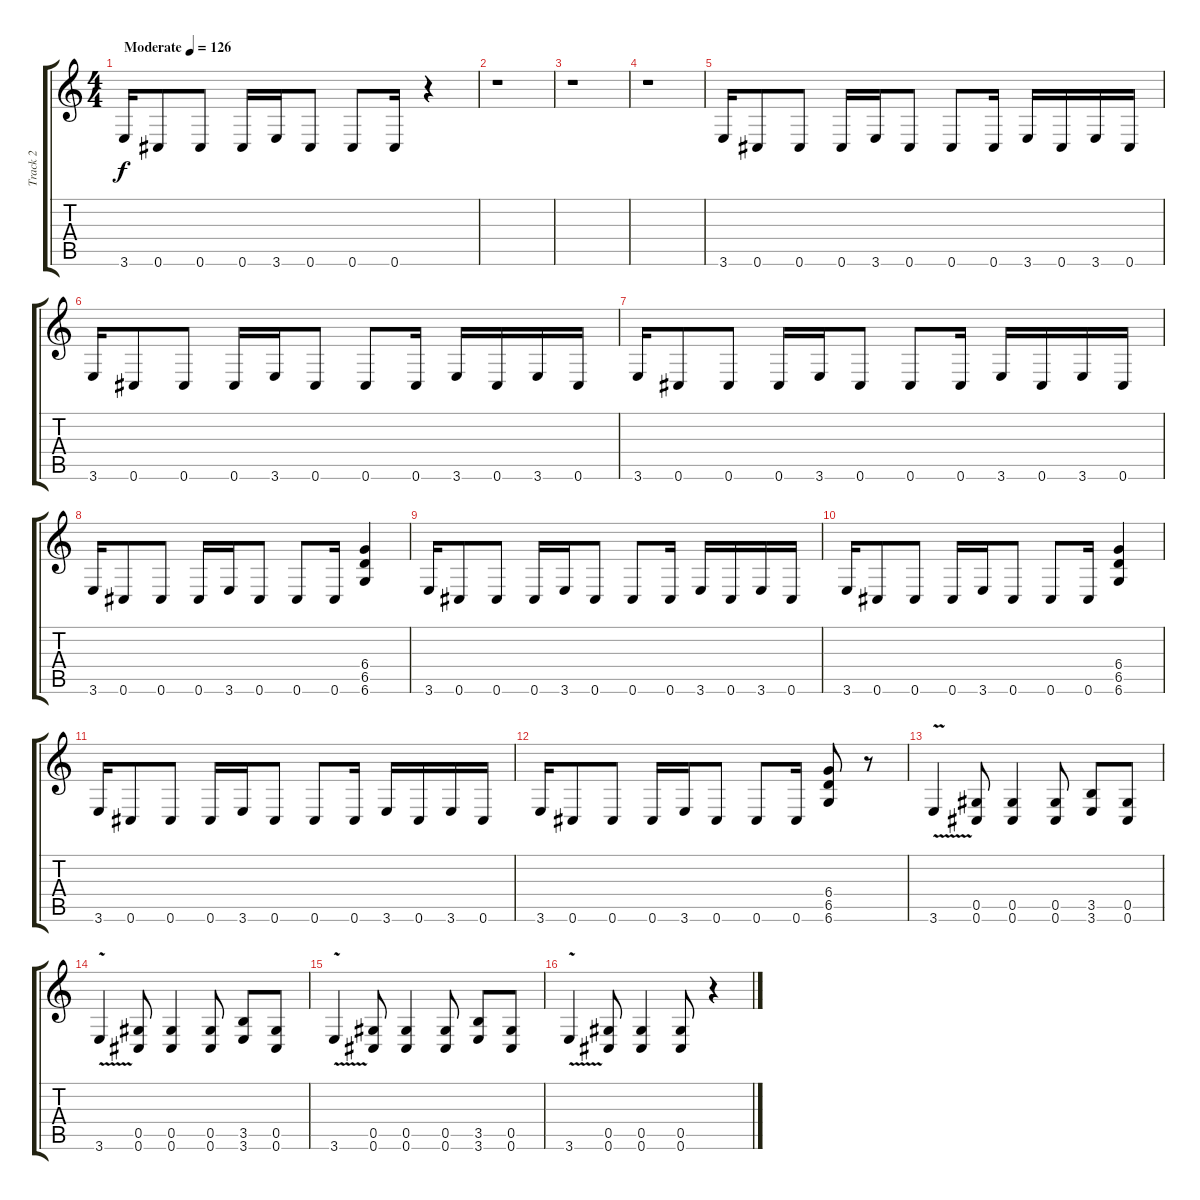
\track ("Track 2" "Track 2") {instrument distortionguitar}
\staff {score tabs}
\tuning (Eb4 Bb3 Gb3 Db3 Ab2 Db2) {hide}
\ts (4 4)
\tempo (126 "Moderate")
\clef g2
\ks c
3.6.16{dy f instrument distortionguitar} 0.6.8 0.6.8 0.6.16 3.6.16 0.6.8 0.6.8 0.6.16 r.4 |
r.1 |
r.1 |
r.1 |
3.6.16 0.6.8 0.6.8 0.6.16 3.6.16 0.6.8 0.6.8 0.6.16 3.6.16 0.6.16 3.6.16 0.6.16 |
3.6.16 0.6.8 0.6.8 0.6.16 3.6.16 0.6.8 0.6.8 0.6.16 3.6.16 0.6.16 3.6.16 0.6.16 |
3.6.16 0.6.8 0.6.8 0.6.16 3.6.16 0.6.8 0.6.8 0.6.16 3.6.16 0.6.16 3.6.16 0.6.16 |
3.6.16 0.6.8 0.6.8 0.6.16 3.6.16 0.6.8 0.6.8 0.6.16 (6.4 6.5 6.6).4 |
3.6.16 0.6.8 0.6.8 0.6.16 3.6.16 0.6.8 0.6.8 0.6.16 3.6.16 0.6.16 3.6.16 0.6.16 |
3.6.16 0.6.8 0.6.8 0.6.16 3.6.16 0.6.8 0.6.8 0.6.16 (6.4 6.5 6.6).4 |
3.6.16 0.6.8 0.6.8 0.6.16 3.6.16 0.6.8 0.6.8 0.6.16 3.6.16 0.6.16 3.6.16 0.6.16 |
3.6.16 0.6.8 0.6.8 0.6.16 3.6.16 0.6.8 0.6.8 0.6.16 (6.4 6.5 6.6).8 r.8 |
3.6{v}.4 (0.5 0.6).8 (0.5 0.6).4 (0.5 0.6).8 (3.5 3.6).8 (0.5 0.6).8 |
3.6{v}.4 (0.5 0.6).8 (0.5 0.6).4 (0.5 0.6).8 (3.5 3.6).8 (0.5 0.6).8 |
3.6{v}.4 (0.5 0.6).8 (0.5 0.6).4 (0.5 0.6).8 (3.5 3.6).8 (0.5 0.6).8 |
3.6{v}.4 (0.5 0.6).8 (0.5 0.6).4 (0.5 0.6).8 r.4
